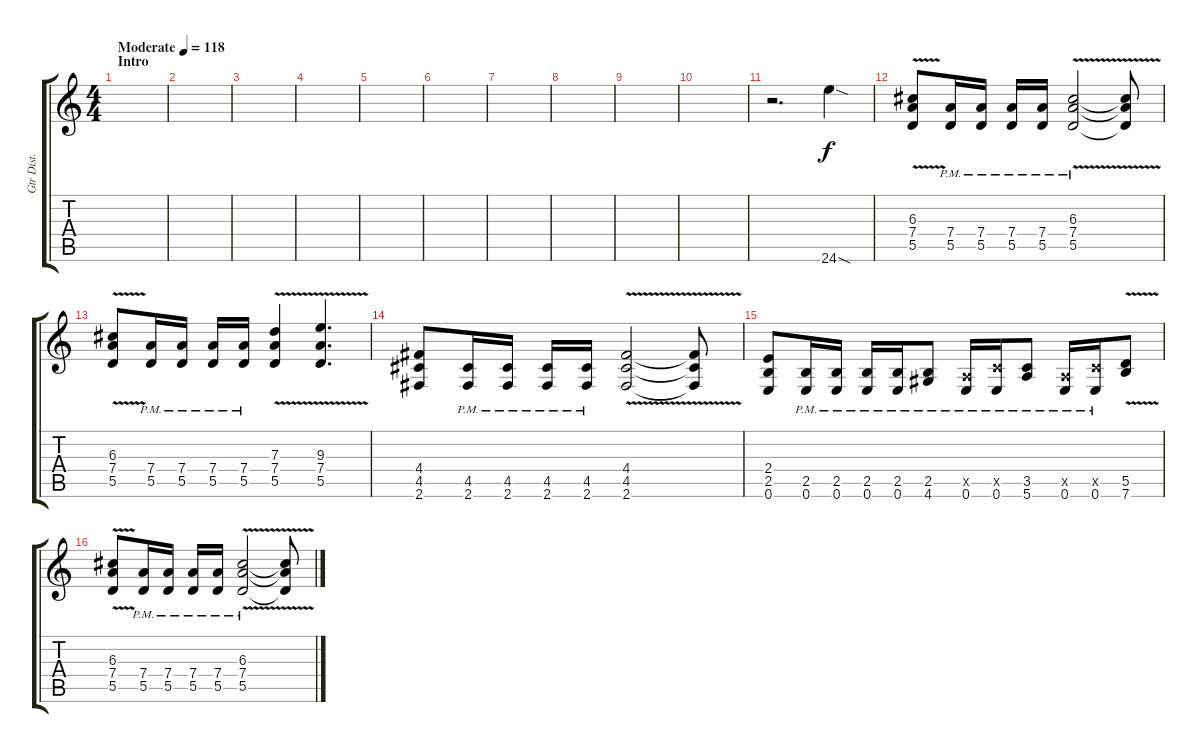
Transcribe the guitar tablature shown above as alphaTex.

\track ("Gtr Dist. Lead" "Gtr Dist. ") {instrument distortionguitar}
\staff {score tabs}
\tuning (E4 B3 G3 D3 A2 E2) {hide}
\ts (4 4)
\section ("" "Intro")
\tempo (118 "Moderate")
\clef g2
\ks c
|
|
|
|
|
|
|
|
|
|
r.2{d} 24.6{sod}.4 |
(6.3{v} 7.4 5.5).8 (7.4{pm} 5.5{pm}).16 (7.4{pm} 5.5{pm}).16 (7.4{pm} 5.5{pm}).16 (7.4{pm} 5.5{pm}).16 (6.3{pm} 7.4{v} 5.5).2 (6.3{t} 7.4{t} 5.5{t}).8 |
(6.3{v} 7.4 5.5).8 (7.4{pm} 5.5{pm}).16 (7.4{pm} 5.5{pm}).16 (7.4{pm} 5.5{pm}).16 (7.4{pm} 5.5{pm}).16 (7.3 7.4{v} 5.5).4 (9.3 7.4 5.5{v}).4{d} |
(4.4 4.5 2.6).8 (4.5{pm} 2.6{pm}).16 (4.5{pm} 2.6{pm}).16 (4.5{pm} 2.6{pm}).16 (4.5{pm} 2.6{pm}).16 (4.4 4.5 2.6{v}).2 (4.4{t} 4.5{t} 2.6{t}).8 |
(2.4 2.5 0.6).8 (2.5{pm} 0.6).16 (2.5{pm} 0.6).16 (2.5{pm} 0.6).16 (2.5{pm} 0.6).16 (2.5{pm} 4.6{pm}).8 (0.5{x} 0.6{pm}).16 (3.5{x} 0.6{pm}).16 (3.5{pm} 5.6{pm}).8 (0.5{x} 0.6{pm}).16 (3.5{x} 0.6{pm}).16 (5.5{v} 7.6).8 |
(6.3{v} 7.4 5.5).8 (7.4{pm} 5.5{pm}).16 (7.4{pm} 5.5{pm}).16 (7.4{pm} 5.5{pm}).16 (7.4{pm} 5.5{pm}).16 (6.3{pm} 7.4{v} 5.5).2 (6.3{t} 7.4{t} 5.5{t}).8
